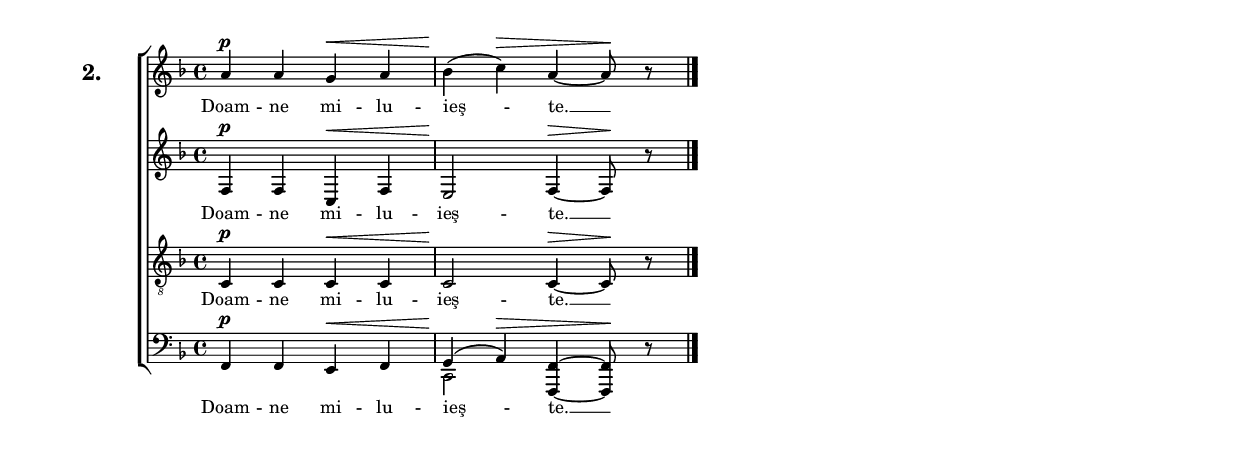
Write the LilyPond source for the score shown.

\version "2.12.0"
\include "defines.ly"
#(define myNoteSpacing 5.0)
#(define raggedRight #t)
midiTempo = 
  \midi {
    \context {
      \Score
      tempoWholesPerMinute = #(ly:make-moment 124 4)
      }
    }


\include "preamble.ly"

global = {
  \globalPreamble
  \key f \major
  \override Staff.TimeSignature #'style = #'()
  \time 4/4
}

sopMusic = \relative {
  \set Staff.instrumentName = \markup { \bold \huge \larger 2. }
  a'^\p a g^\< a
  bes(\! c)^\> a~ a8\! r \bar "|."
}

sopWords = \lyricmode {
  Doam -- ne mi -- lu -- ieş -- te. __
}

altoMusic = \relative {
  f4^\p f c^\< f
  e2\! f4~^\> f8\! r8
}

altoWords = \sopWords

tenorMusic = \relative {
  c4^\p c c^\< c
  c2\! c4~^\> c8\! r8
}

tenorWords = \sopWords

bassMusic = \relative {
  f,4^\p f e^\< f
  <<
    { \voiceOne g(\! a)^\> }
    \new Voice = "split" { \voiceTwo c,2 }
  >>
  \oneVoice <f f,>4~ <f f,>8\! r
}

bassWords = \sopWords

\include "four-staves.ly"
